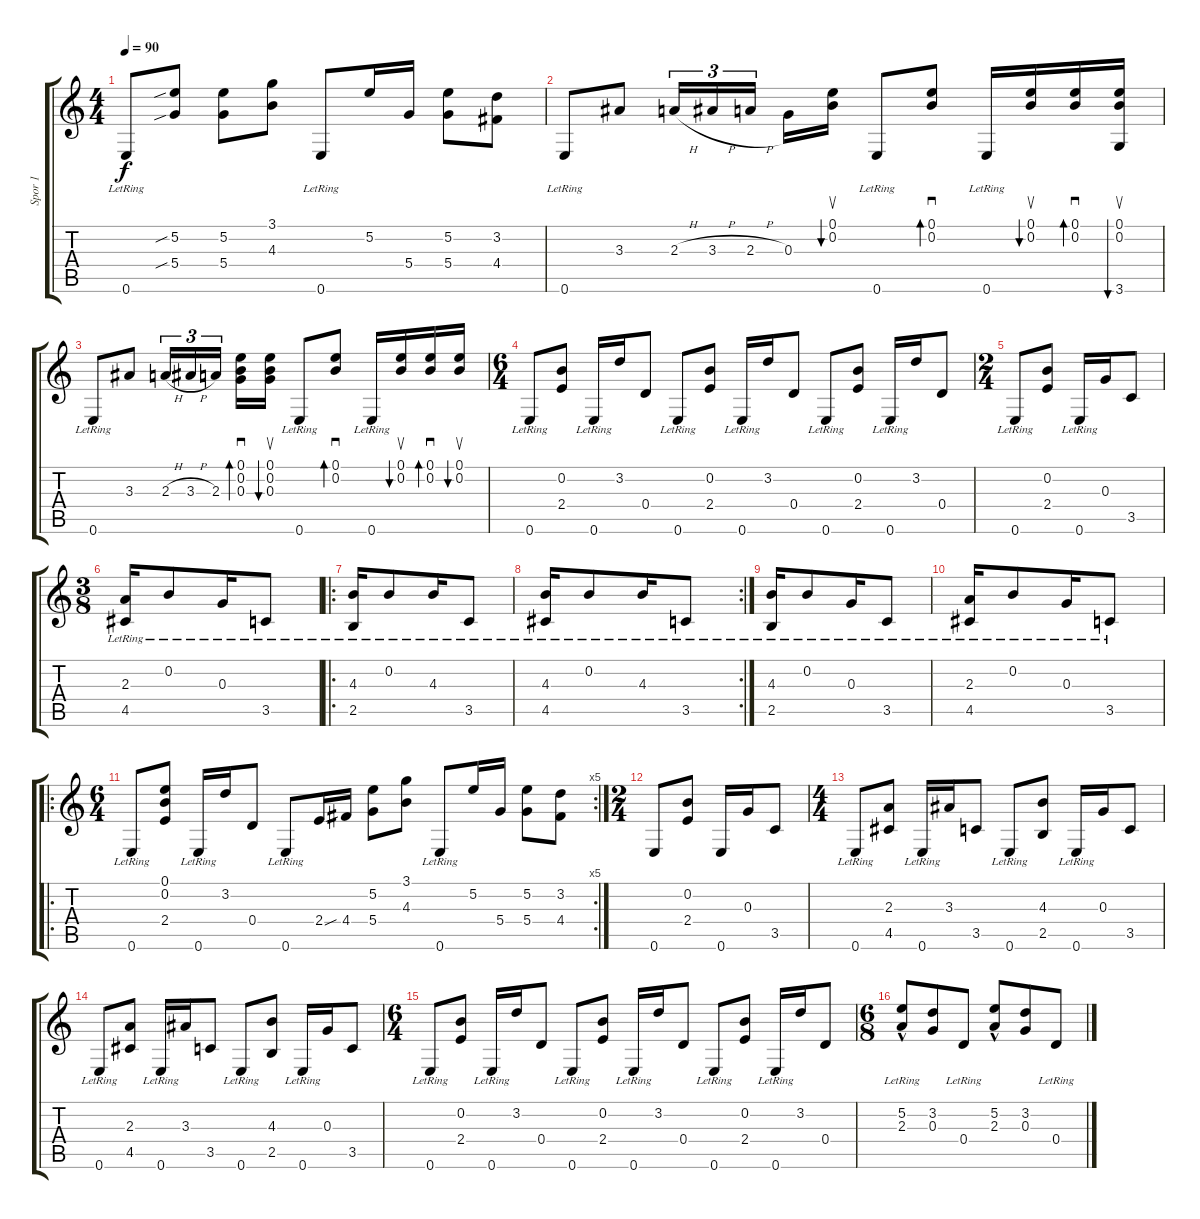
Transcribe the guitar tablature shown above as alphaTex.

\track ("Spor 1" "Spor 1") {instrument acousticguitarsteel}
\staff {score tabs}
\tuning (E4 B3 G3 D3 A2 E2) {hide}
\ts (4 4)
\tempo 90
\clef g2
\ks c
0.6{lr}.8{dy f} (5.2{sib} 5.4{sib}).8 (5.2 5.4).8 (3.1 4.3).8 0.6{lr}.8 5.2.16 5.4.16 (5.2 5.4).8 (3.2 4.4).8 |
0.6{lr}.8 3.3.8 2.3{h}.16{tu (3 2)} 3.3{h}.16{tu (3 2)} 2.3{h}.16{tu (3 2)} 0.3.16 (0.1 0.2).16{su bu 30} 0.6{lr}.8 (0.1 0.2).8{sd bd 30} 0.6{lr}.16 (0.1 0.2).16{su bu 30} (0.1 0.2).16{sd bd 30} (0.1 0.2 3.6).16{su bu 30} |
0.6{lr}.8 3.3.8 2.3{h}.16{tu (3 2)} 3.3{h}.16{tu (3 2)} 2.3.16{tu (3 2)} (0.1 0.2 0.3).16{sd bd 30} (0.1 0.2 0.3).16{su bu 30} 0.6{lr}.8 (0.1 0.2).8{sd bd 30} 0.6{lr}.16 (0.1 0.2).16{su bu 30} (0.1 0.2).16{sd bd 30} (0.1 0.2).16{su bu 30} |
\ts (6 4)
0.6{lr}.8 (0.2 2.4).8 0.6{lr}.16 3.2.16 0.4.8 0.6{lr}.8 (0.2 2.4).8 0.6{lr}.16 3.2.16 0.4.8 0.6{lr}.8 (0.2 2.4).8 0.6{lr}.16 3.2.16 0.4.8 |
\ts (2 4)
0.6{lr}.8 (0.2 2.4).8 0.6{lr}.16 0.3.16 3.5.8 |
\ts (3 8)
(2.3 4.5{lr}).16 0.2{lr}.8 0.3{lr}.16 3.5{lr}.8 |
\ro
(4.3 2.5{lr}).16 0.2{lr}.8 4.3{lr}.16 3.5{lr}.8 |
\rc 2
(4.3 4.5{lr}).16 0.2{lr}.8 4.3{lr}.16 3.5{lr}.8 |
(4.3 2.5{lr}).16 0.2{lr}.8 0.3{lr}.16 3.5{lr}.8 |
(2.3 4.5{lr}).16 0.2{lr}.8 0.3{lr}.16 3.5{lr}.8 |
\ro
\rc 5
\ts (6 4)
0.6{lr}.8 (0.1 0.2 2.4).8 0.6{lr}.16 3.2.16 0.4.8 0.6{lr}.8 2.4{sou}.16 4.4.16 (5.2 5.4).8 (3.1 4.3).8 0.6{lr}.8 5.2.16 5.4.16 (5.2 5.4).8 (3.2 4.4).8 |
\ts (2 4)
0.6.8 (0.2 2.4).8 0.6.16 0.3.16 3.5.8 |
\ts (4 4)
0.6{lr}.8 (2.3 4.5).8 0.6{lr}.16 3.3.16 3.5.8 0.6{lr}.8 (4.3 2.5).8 0.6{lr}.16 0.3.16 3.5.8 |
0.6{lr}.8 (2.3 4.5).8 0.6{lr}.16 3.3.16 3.5.8 0.6{lr}.8 (4.3 2.5).8 0.6{lr}.16 0.3.16 3.5.8 |
\ts (6 4)
0.6{lr}.8 (0.2 2.4).8 0.6{lr}.16 3.2.16 0.4.8 0.6{lr}.8 (0.2 2.4).8 0.6{lr}.16 3.2.16 0.4.8 0.6{lr}.8 (0.2 2.4).8 0.6{lr}.16 3.2.16 0.4.8 |
\ts (6 8)
(5.2{hac} 2.3{hac lr}).8 (3.2 0.3).8 0.4{lr}.8 (5.2{hac} 2.3{hac}).8 (3.2 0.3).8 0.4{lr}.8
